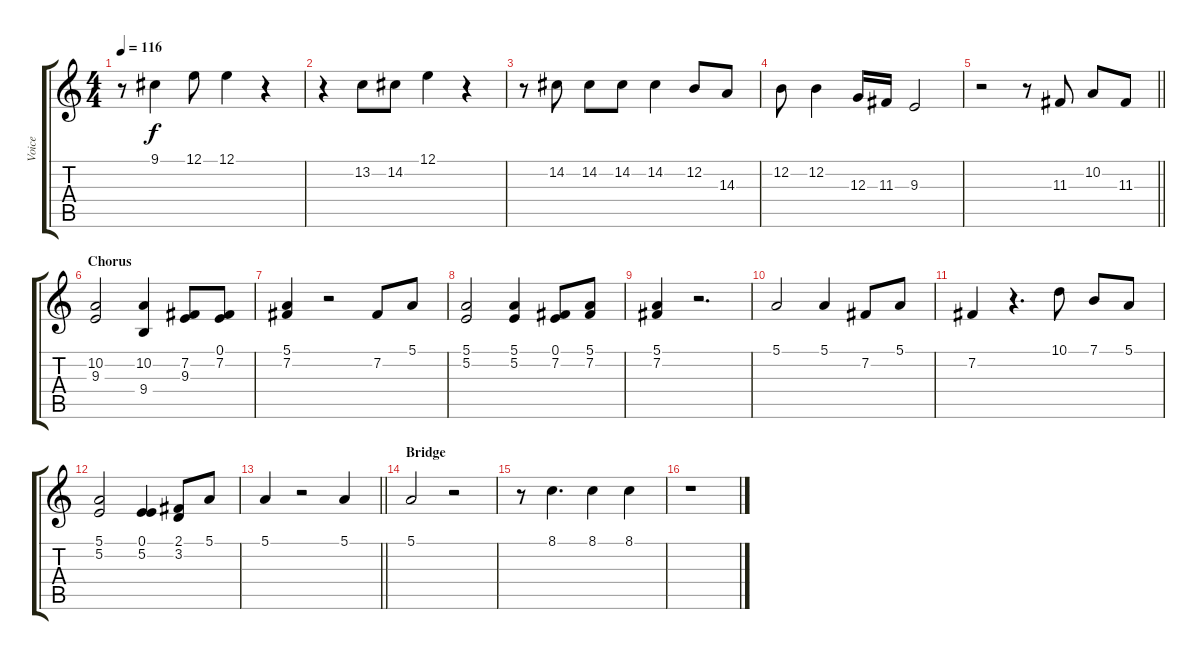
\track ("Voice" "Voice") {instrument lead1square}
\staff {score tabs}
\tuning (E4 B3 G3 D3 A2 E2) {hide}
\ts (4 4)
\tempo 116
\clef g2
\ks c
r.8{dy f} 9.1.4 12.1.8 12.1.4 r.4 |
r.4 13.2.8 14.2.8 12.1.4 r.4 |
r.8 14.2.8 14.2.8 14.2.8 14.2.4 12.2.8 14.3.8 |
12.2.8 12.2.4 12.3.16 11.3.16 9.3.2 |
\barLineRight lightlight
r.2 r.8 11.3.8 10.2.8 11.3.8 |
\section ("" "Chorus")
(10.2 9.3).2 (10.2 9.4).4 (7.2 9.3).8 (0.1 7.2).8 |
(5.1 7.2).4 r.2 7.2.8 5.1.8 |
(5.1 5.2).2 (5.1 5.2).4 (0.1 7.2).8 (5.1 7.2).8 |
(5.1 7.2).4 r.2{d} |
5.1.2 5.1.4 7.2.8 5.1.8 |
7.2.4 r.4{d} 10.1.8 7.1.8 5.1.8 |
(5.1 5.2).2 (0.1 5.2).4 (2.1 3.2).8 5.1.8 |
\barLineRight lightlight
5.1.4 r.2 5.1.4 |
\section ("" "Bridge")
5.1.2 r.2 |
r.8 8.1.4{d} 8.1.4 8.1.4 |
r.1
